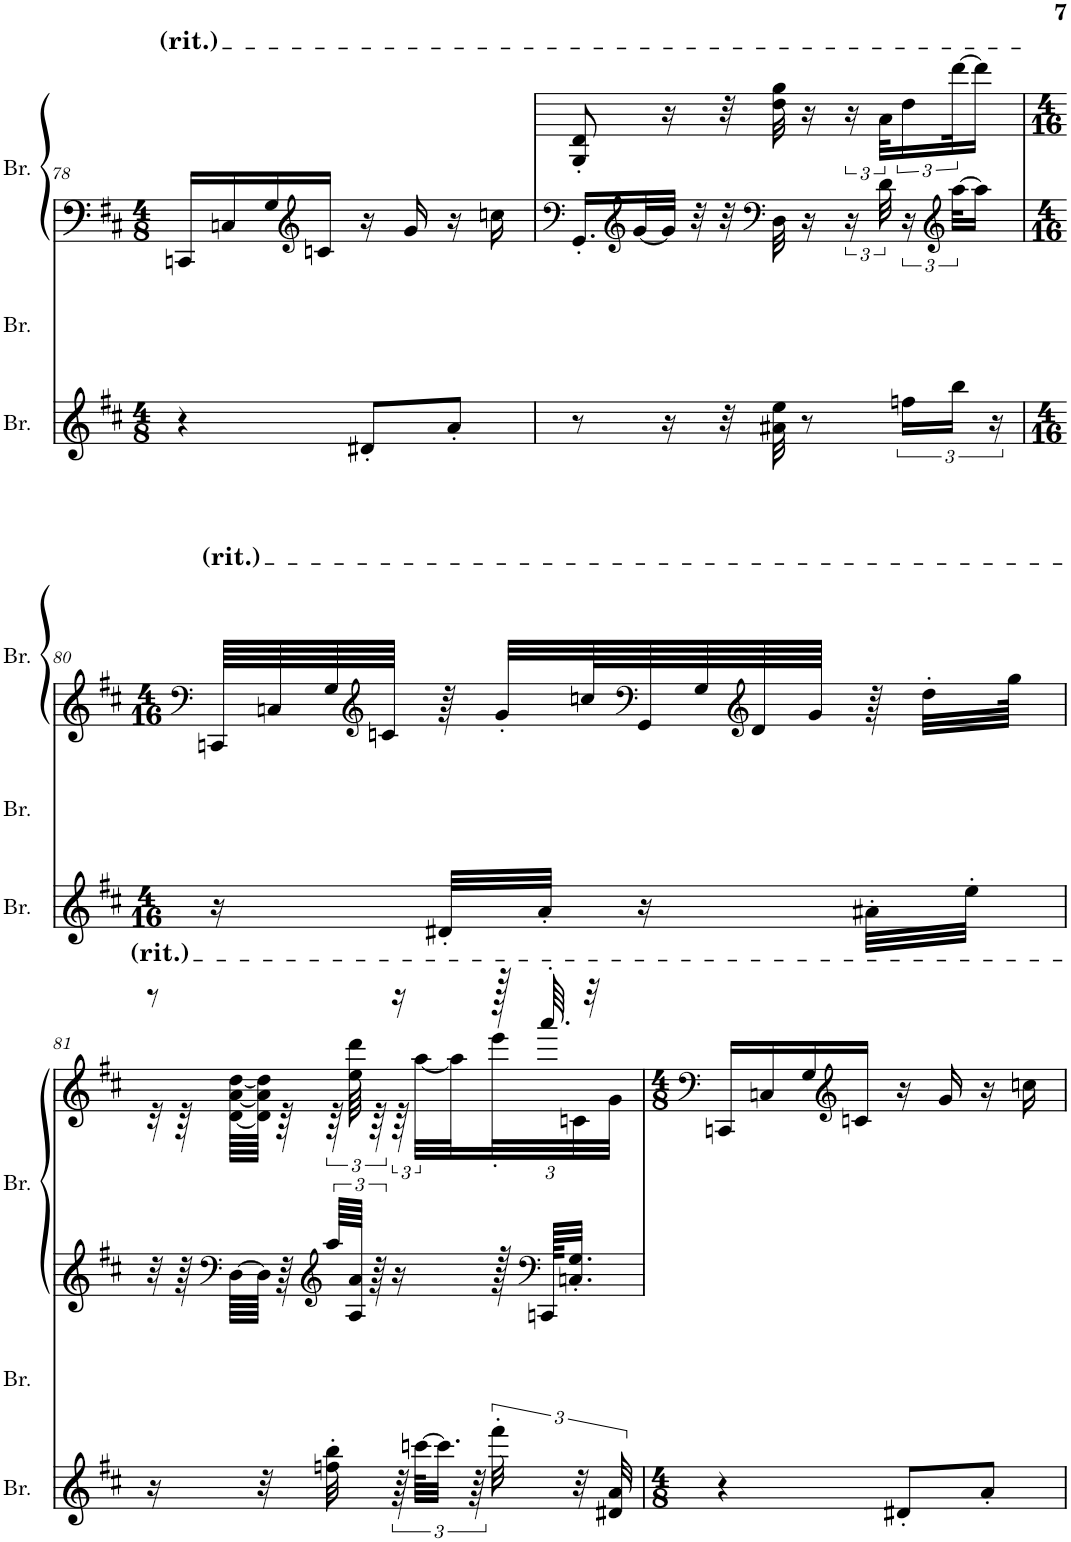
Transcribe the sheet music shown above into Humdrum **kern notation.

**kern	**kern	**kern	**kern
*part3	*part2	*part1	*part1
*staff4	*staff3	*staff2	*staff1
*I"Brass	*I"Brass	*I"Brass	*
*I'Br.	*I'Br.	*I'Br.	*
!!LO:PB:g=z
*clefG2	*clefG2	*clefF4	*clefG2
*k[f#c#]	*k[f#c#]	*k[f#c#]	*k[f#c#]
*M4/8	*M4/8	*M4/8	*M4/8
=78	=78	=78	=78
4r	2r	16CCn/LL	2r
.	.	16Cn/	.
.	.	16G/	.
*	*	*clefG2	*
.	.	16cn/JJ	.
8d#X'/L	.	16r	.
.	.	16g/	.
8a'/J	.	16r	.
.	.	16ccn\	.
=79	=79	=79	=79
*	*	*clefF4	*
8r	2r	16.GG'/LL	8G/' 8d/'
*	*	*clefG2	*
.	.	[32g/L	.
16r	.	32g/JJJ]	16r
.	.	32r	.
32r	.	32r	32r
*	*	*clefF4	*
32a#X\ 32ee\	.	32D\	32dd\ 32gg\
8r	.	16r	16r
.	.	24r	24r
.	.	48d\	48a\KLL
24ffn\LL	.	24r	24dd\
*	*	*clefG2	*
24bb\JJ	.	[48aa\KLL	[48ddd\K
.	.	16aa\JJ]	16ddd\JJ]
24r	.	.	.
!!LO:LB:g=z
=80	=80	=80	=80
*	*	*clefF4	*
*M4/16	*M4/16	*M4/16	*M4/16
16r	4r	64CCn/LLLL	4r
.	.	64Cn/	.
.	.	64G/	.
*	*	*clefG2	*
.	.	64cn/JJJJ	.
32d#X'/LLL	.	64r	.
.	.	32g'/LLL	.
32a'/JJJ	.	.	.
.	.	64ccn/L	.
*	*	*clefF4	*
16r	.	64GG/	.
.	.	64G/	.
*	*	*clefG2	*
.	.	64d/	.
.	.	64g/JJJJ	.
32a#X'\LLL	.	64r	.
.	.	32dd'\LLL	.
32ee'\JJJ	.	.	.
.	.	64gg\JJJk	.
!!LO:LB:g=z
=81	=81	=81	=81
*	*	*	*^
16r	4r	32r	8r	32r
.	.	64r	.	64r
*	*	*clefF4	*	*
.	.	[64D\LLLL	.	[64d\ [64a\ [64dd\LLLL
32r	.	64D\JJJJ]	.	64d\] 64a\] 64dd\]JJJJ
.	.	64r	.	64r
*	*	*clefG2	*	*
32ffn\' 32bb\'	.	96aa/LLLL	.	96r
.	.	96A/ 96a/JJJJ	.	96ee\ 96ddd\
.	.	96r	.	96r
96r	.	16r	16r	96r
[96cccn\KLLL	.	.	.	[48aa\LLL
48.ccc\JJJ]	.	.	.	.
.	.	.	.	32aa\]
96r	.	.	.	.
*	*	*	*	*Xbrackettup
48fff#'\	.	128r	128r	48eee'\
*	*	*clefF4	*	*
.	.	128CCn/KKLLL	64.aaa'/	.
.	.	32.Cn/' 32.G/'JJJ	.	.
48r	.	.	.	48cn\
.	.	.	32r	.
48d#X/ 48a/	.	.	.	48g\JJJ
*	*	*	*v	*v
=82	=82	=82	=82
*	*	*	*clefF4
*M4/8	*M4/8	*M4/8	*M4/8
4r	2r	2r	16CCn/LL
.	.	.	16Cn/
.	.	.	16G/
*	*	*	*clefG2
.	.	.	16cn/JJ
8d#X'/L	.	.	16r
.	.	.	16g/
8a'/J	.	.	16r
.	.	.	16ccn\
=	=	=	=
*-	*-	*-	*-
